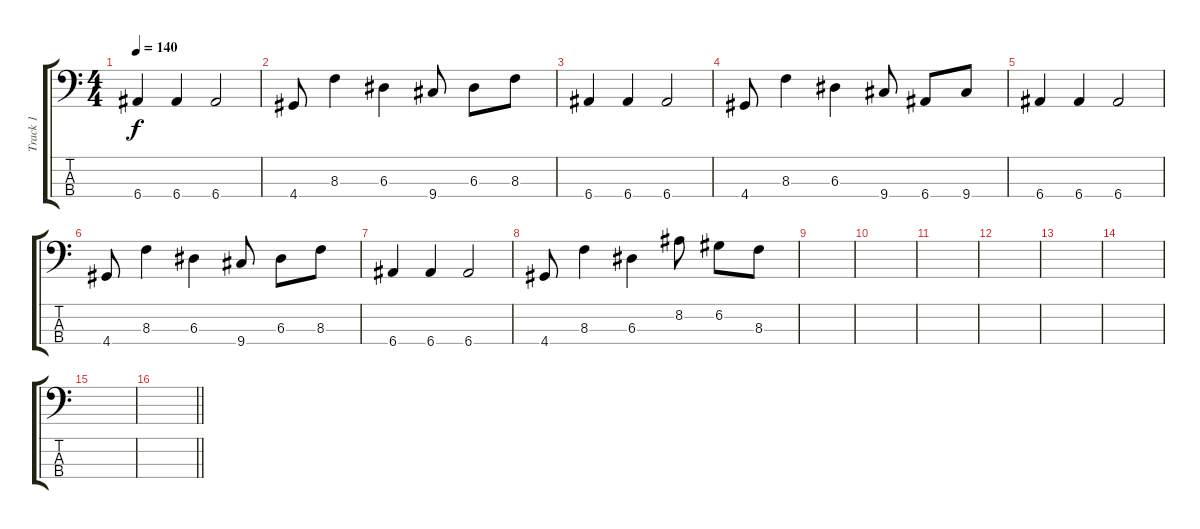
\track ("Track 1" "Track 1") {instrument electricbassfinger}
\staff {score tabs}
\tuning (G2 D2 A1 E1) {hide}
\ts (4 4)
\tempo 140
\clef f4
\ks c
6.4.4{dy f} 6.4.4 6.4.2 |
4.4.8 8.3.4 6.3.4 9.4.8 6.3.8 8.3.8 |
6.4.4 6.4.4 6.4.2 |
4.4.8 8.3.4 6.3.4 9.4.8 6.4.8 9.4.8 |
6.4.4 6.4.4 6.4.2 |
4.4.8 8.3.4 6.3.4 9.4.8 6.3.8 8.3.8 |
6.4.4 6.4.4 6.4.2 |
4.4.8 8.3.4 6.3.4 8.2.8 6.2.8 8.3.8 |
|
|
|
|
|
|
|
\barLineRight lightlight
